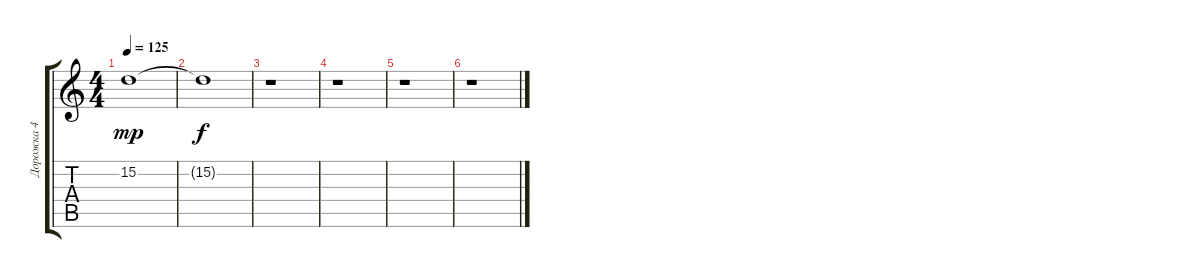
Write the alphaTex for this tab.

\track ("Дорожка 4" "Дорожка 4") {instrument recorder}
\staff {score tabs}
\tuning (E4 B3 G3 D3 A2 E2) {hide}
\ts (4 4)
\tempo 125
\clef g2
\ks c
15.2.1{dy mp} |
15.2{t}.1{dy f} |
r.1 |
r.1 |
r.1 |
r.1
